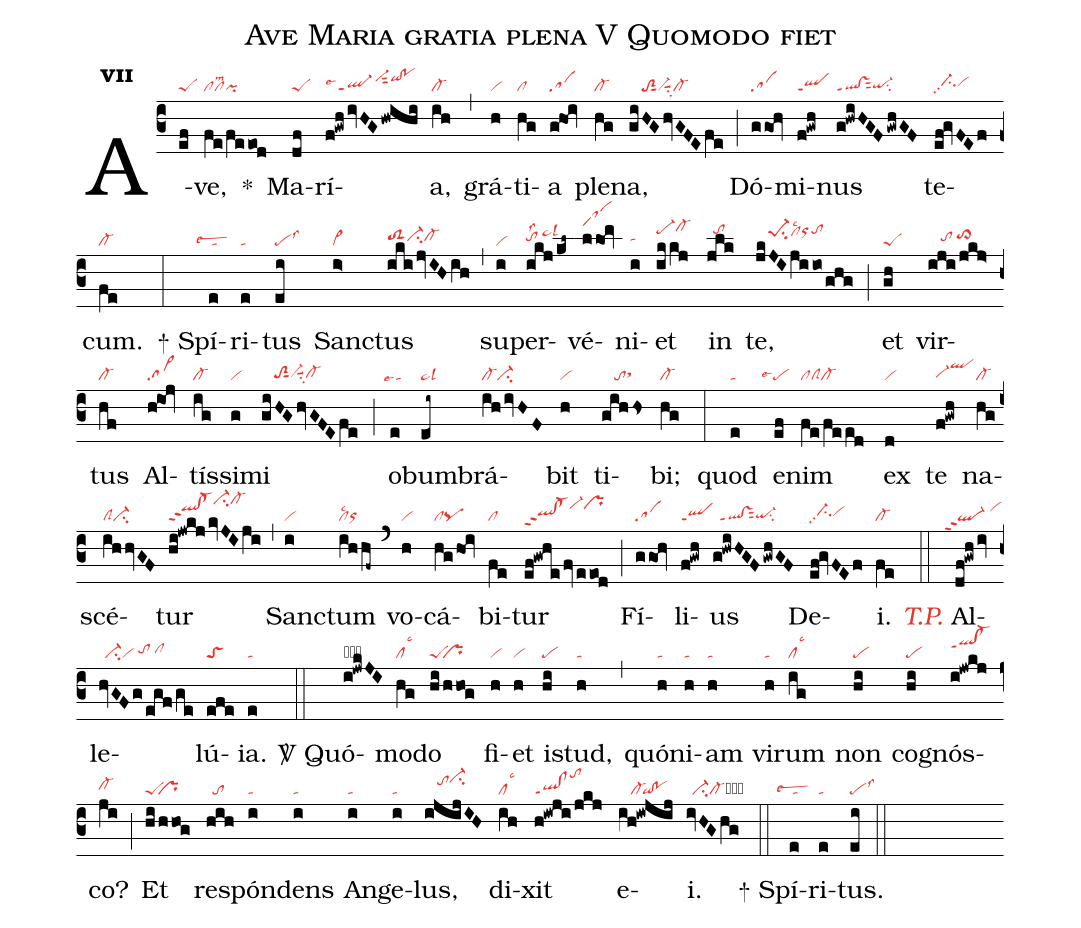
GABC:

name:Ave Maria gratia plena V Quomodo fiet;
office-part:re;
mode:7;
nabc-lines:1;
%%
initial-style: 1;
name: Ave Maria gratia p^lena;
mode: 7;
office-part: Responsorium;
annotation: Resp.;
annotation: vii;
nabc-lines: 1;
%%
(c3) A(ef|peS)ve,(fe/feeod|clcllsm2pi) <sp>*</sp>() Ma(df|peS)rí(f!gwhivHG/hwihi|ql-ppt1lse4vi-hjsut2qihj!pohj)a,(ih|cl-) (,) grá(h|vi)ti(hg|cl)a(g!hoi|sa) ple(hg|cl-)na,(giHGhvGFEfe|////toS2sut1vi-suu1su2cl-) (;) Dó(ggoh|sa)mi(f!gwh|qlppt1)nus(g!hwiHGF/gwhGF|ql!vssut2ppt1qi-hgsu2) te(ef!gvFEf|//ci-hhpp2vihh)cum.(fe|cl-) (:)
<sp>+</sp> Spí(e|````talsew2)ri(e|ta)tus(ei|pelss3) Sanc(i>|vi>)tus(ikijvIHih|toS2hhci-hhcl-hh) (,) su(i|vi)per(ikj/kl~|tohhlss2/ta>hjlsl3)vé(llom|saMhn)ni(i|tahh)et(ikkj|pe-hkcl-hl) in(jlk|//tohk) te,(jkJIjiio/ghg|////pe-1hjsu2clhjlsc2orhktohk) (;) et(gh|peS) vir(iji/jkj>|////tohh/to>hi)tus(hf|cl-) Al(h!ioj|sa>)tís(ig|cl-)si(g|vi)mi(giHGhvGFEfe|////toS2hgsut1vi-hgsuu1su2cl-hg) (;) ob(e|``talse4)um(ei~|ta>lsl3)brá(ih/ivHF|cl-ci-)bit(h|vi) ti(gihhs|////tosthh)bi;(hg|cl-) (:) quod(e|ta) e(ef|````pelse4)nim(fe/feed|clclScl-) ex(d|vi) te(f!gwh|vi-hgqlhk) na(hg|cl-)scé(ihhvGF|clSci-)tur(hi!jwkj/kvJIji|qlhj!cl-hjppt2ci-hmcl-hm) (,) Sanc(i|vi)tum(ihhf~|cllsc2orhg) (`) vo(h|vi)cá(hghoi|clpq)bi(fe|cl)tur(ef!gwhe/fv/eeod|qlhh!cl-hhppt2vi-hkprhk) (;) Fí(ggoh|sa)li(f!gwh|qlppt1)us(g!hwiHGF/gwhGF|//ql!vsppt1sut2qi-hgsu2) De(ef!gvFEf|//ci-hhpp2vihh)i.(fe|cl-) (::) <c><i>T.P.</i></c> {A}l(df!gwh/iv|```ql-ppt2/vihj)le(hvGFg/egf/ge|//ci-vi/tohh/clhh)lú(efe|toS)ia.(e|ta) (::)

<sp>V/</sp> Quó(i!jwkJI|obql-hippt1su2)mo(hg|cllsc3)do(hi/hhog|peS``pr) fi(h|vi)et(h|vi) i(hi|pe)stud,(h|ta) (,) quón(h|ta)i(h|ta)am(h|ta) vi(h|ta)rum(ig|cllsc3) non(hi|pe) co(hi|pe)gnós(i!jwkj|qlhj!cl-hjppt1)co?(ji|cl-hh) (;) Et(hi/hhog|peS``pr) re(hih|//to)spón(i|ta)dens(i|ta) An(i|ta)ge(i|ta)lus,(ijijIH|////tohjci-hk) di(ih|cllsc3)xit(h!iwji/jkj|ql!clppt1tohm) e(ih!iwjij|////cl-`qi!po)i.(ivHGhg|//ci-cl-cb) (::)
<sp>+</sp> Spí(e|````talsew2)ri(e|ta)tus.(ei|pelss3) (::)
